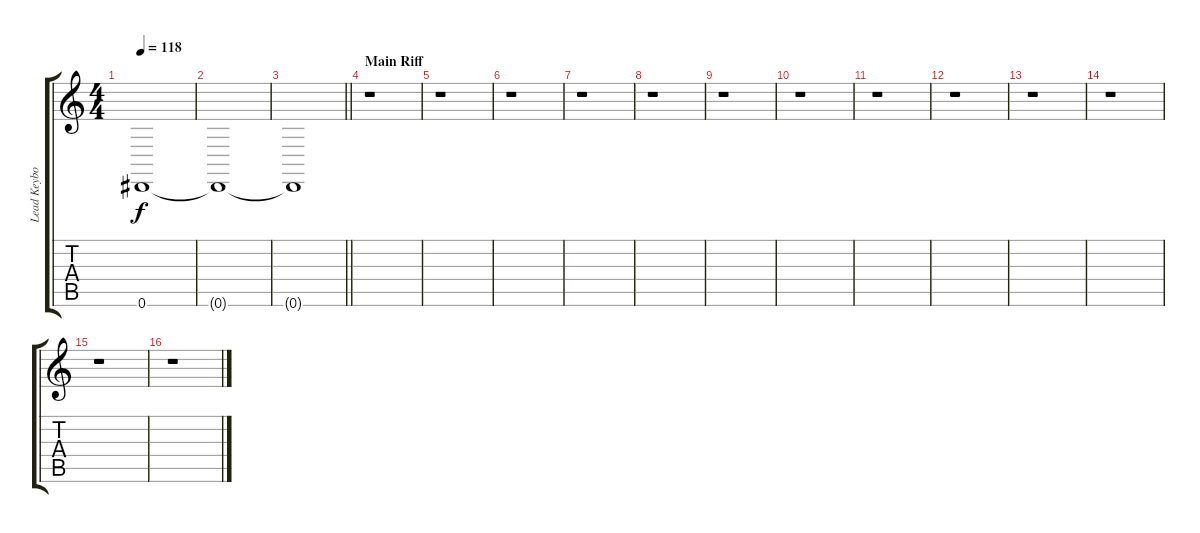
\track ("Lead Keyboard" "Lead Keybo") {instrument lead2sawtooth}
\staff {score tabs}
\tuning (Eb4 Bb3 Gb3 Db3 Ab2 Eb2) {hide}
\ts (4 4)
\tempo 118
\clef g2
\ks c
0.6{t}.1{dy f} |
0.6{t}.1 |
\barLineRight lightlight
0.6{t}.1 |
\section ("" "Main Riff")
r.1 |
r.1 |
r.1 |
r.1 |
r.1 |
r.1 |
r.1 |
r.1 |
r.1 |
r.1 |
r.1 |
r.1 |
r.1
